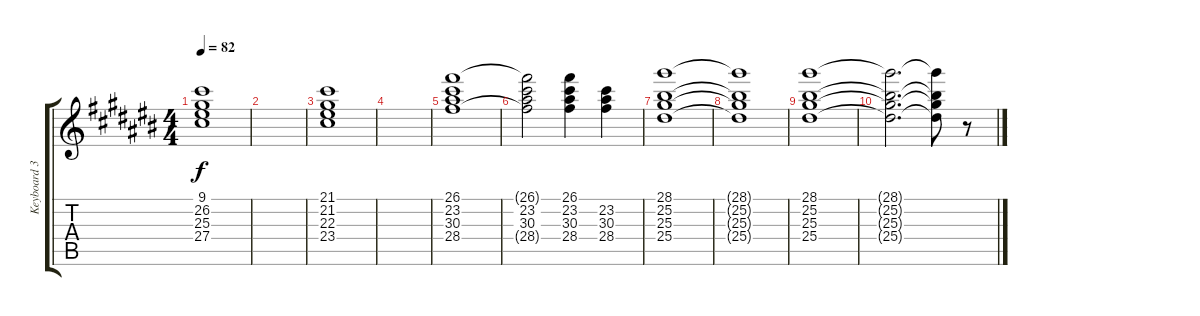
\track ("Keyboard 3" "Keyboard 3") {instrument stringensemble1}
\staff {score tabs}
\tuning (E4 B3 G3 D3 A2 E2) {hide}
\ts (4 4)
\tempo 82
\clef g2
\ks c#
(9.1 26.2 25.3 27.4).1{dy f} |
|
(21.1 21.2 22.3 23.4).1 |
|
(26.1 23.2 30.3 28.4).1 |
(26.1{t} 23.2 30.3 28.4{t}).2 (26.1 23.2 30.3 28.4).4 (23.2 30.3 28.4).4 |
(28.1 25.2 25.3 25.4).1 |
(28.1{t} 25.2{t} 25.3{t} 25.4{t}).1 |
(28.1 25.2 25.3 25.4).1 |
(28.1{t} 25.2{t} 25.3{t} 25.4{t}).2{d} (28.1{t} 25.2{t} 25.3{t} 25.4{t}).8 r.8
